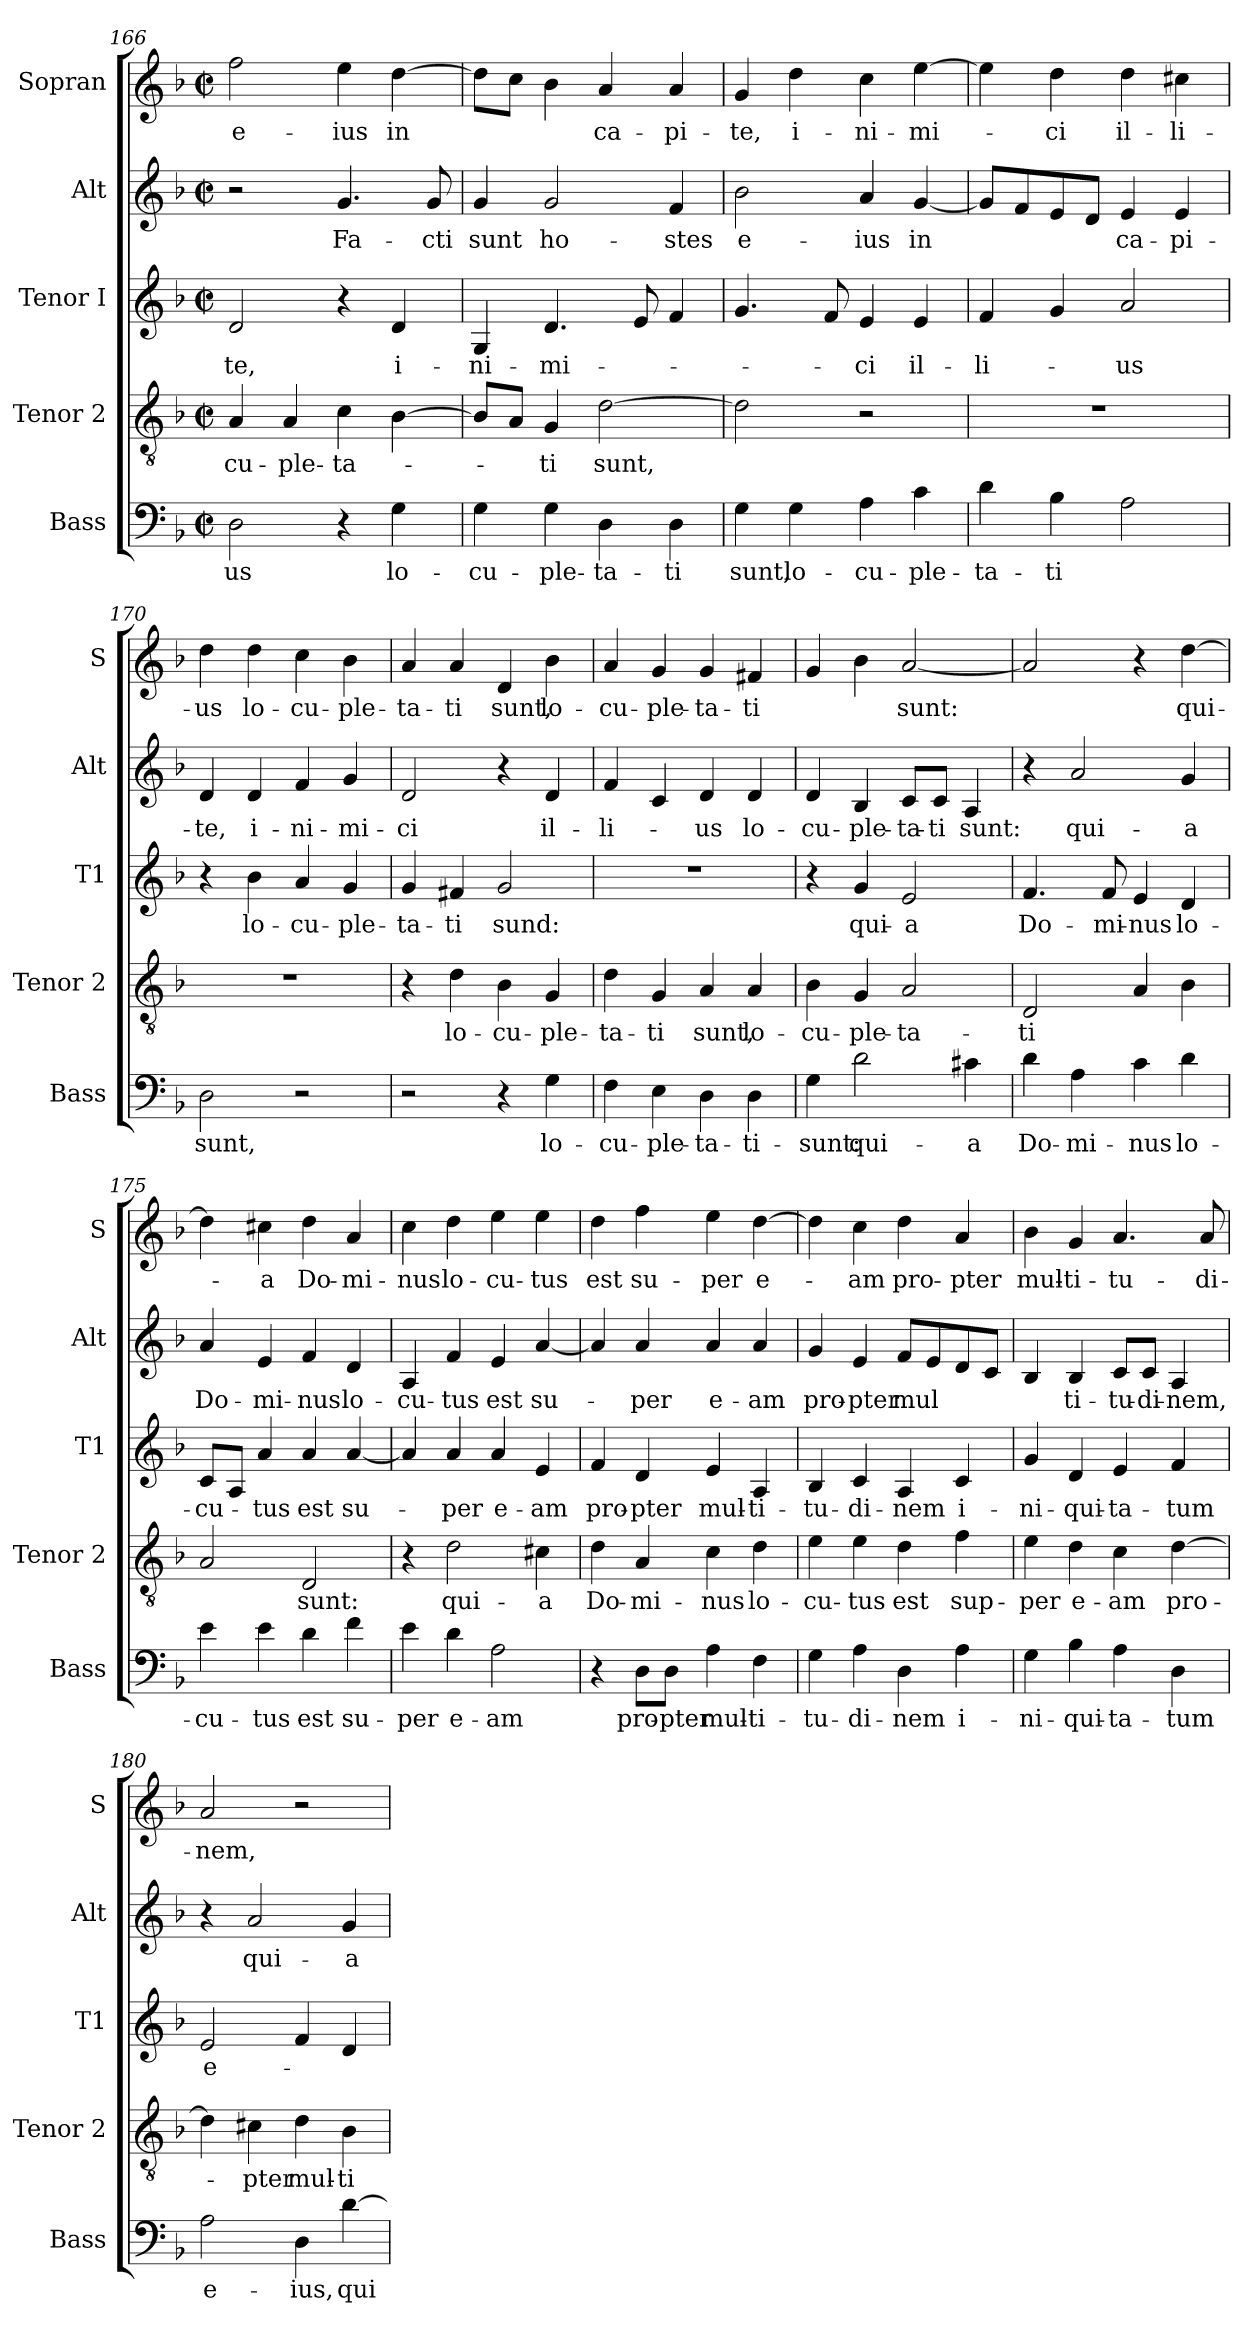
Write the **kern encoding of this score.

**kern	**text	**kern	**text	**kern	**text	**kern	**text	**kern	**text
*part5	*part5	*part4	*part4	*part3	*part3	*part2	*part2	*part1	*part1
*staff5	*staff5	*staff4	*staff4	*staff3	*staff3	*staff2	*staff2	*staff1	*staff1
*I"Bass	*	*I"Tenor 2	*	*I"Tenor I	*	*I"Alt	*	*I"Sopran	*
*I'Bass	*	*I'Tenor 2	*	*I'T1	*	*I'Alt	*	*I'S	*
!!LO:PB:g=z
*clefF4	*	*clefGv2	*	*clefG2	*	*clefG2	*	*clefG2	*
*k[b-]	*	*k[b-]	*	*k[b-]	*	*k[b-]	*	*k[b-]	*
*M2/2	*	*M2/2	*	*M2/2	*	*M2/2	*	*M2/2	*
*met(c|)	*	*met(c|)	*	*met(c|)	*	*met(c|)	*	*met(c|)	*
=166	=166	=166	=166	=166	=166	=166	=166	=166	=166
!	!LO:LY:b	!	!LO:LY:b	!	!LO:LY:b	!	!	!	!LO:LY:b
2D\	-us	4A/	-cu-	2d/	-te,	2r	.	2ff\	e-
!	!	!	!LO:LY:b	!	!	!	!	!	!
.	.	4A/	-ple-	.	.	.	.	.	.
!	!	!	!LO:LY:b	!	!	!	!LO:LY:b	!	!LO:LY:b
4r	.	4c\	-ta-	4r	.	4.g/	Fa-	4ee\	-ius
!	!LO:LY:b	!	!	!	!LO:LY:b	!	!	!	!LO:LY:b
4G\	lo-	[4B-\	.	4d/	i-	.	.	[4dd\	in
!	!	!	!	!	!	!	!LO:LY:b	!	!
.	.	.	.	.	.	8g/	-cti	.	.
=167	=167	=167	=167	=167	=167	=167	=167	=167	=167
!	!LO:LY:b	!	!	!	!LO:LY:b	!	!LO:LY:b	!	!
4G\	-cu-	8B-/L]	.	4G/	-ni-	4g/	sunt	8dd\L]	.
.	.	8A/J	.	.	.	.	.	8cc\J	.
!	!LO:LY:b	!	!LO:LY:b	!	!LO:LY:b	!	!LO:LY:b	!	!
4G\	-ple-	4G/	-ti	4.d/	-mi-	2g/	ho-	4b-\	.
!	!LO:LY:b	!	!LO:LY:b	!	!	!	!	!	!LO:LY:b
4D\	-ta-	[2d\	sunt,	.	.	.	.	4a/	ca-
.	.	.	.	8e/	.	.	.	.	.
!	!LO:LY:b	!	!	!	!	!	!LO:LY:b	!	!LO:LY:b
4D\	-ti	.	.	4f/	.	4f/	-stes	4a/	-pi-
=168	=168	=168	=168	=168	=168	=168	=168	=168	=168
!	!LO:LY:b	!	!	!	!	!	!LO:LY:b	!	!LO:LY:b
4G\	sunt,	2d\]	.	4.g/	.	2b-\	e-	4g/	-te,
!	!LO:LY:b	!	!	!	!	!	!	!	!LO:LY:b
4G\	lo-	.	.	.	.	.	.	4dd\	i-
.	.	.	.	8f/	.	.	.	.	.
!	!LO:LY:b	!	!	!	!LO:LY:b	!	!LO:LY:b	!	!LO:LY:b
4A\	-cu-	2r	.	4e/	-ci	4a/	-ius	4cc\	-ni-
!	!LO:LY:b	!	!	!	!LO:LY:b	!	!LO:LY:b	!	!LO:LY:b
4c\	-ple-	.	.	4e/	il-	[4g/	in	[4ee\	-mi-
=169	=169	=169	=169	=169	=169	=169	=169	=169	=169
!	!LO:LY:b	!	!	!	!LO:LY:b	!	!	!	!
4d\	-ta-	1r	.	4f/	-li-	8g/L]	.	4ee\]	.
.	.	.	.	.	.	8f/	.	.	.
!	!LO:LY:b	!	!	!	!	!	!	!	!LO:LY:b
4B-\	-ti	.	.	4g/	.	8e/	.	4dd\	-ci
.	.	.	.	.	.	8d/J	.	.	.
!	!	!	!	!	!LO:LY:b	!	!LO:LY:b	!	!LO:LY:b
2A\	.	.	.	2a/	-us	4e/	ca-	4dd\	il-
!	!	!	!	!	!	!	!LO:LY:b	!	!LO:LY:b
.	.	.	.	.	.	4e/	-pi-	4cc#X\	-li-
!!LO:LB:g=z
=170	=170	=170	=170	=170	=170	=170	=170	=170	=170
!	!LO:LY:b	!	!	!	!	!	!LO:LY:b	!	!LO:LY:b
2D\	sunt,	1r	.	4r	.	4d/	-te,	4dd\	-us
!	!	!	!	!	!LO:LY:b	!	!LO:LY:b	!	!LO:LY:b
.	.	.	.	4b-\	lo-	4d/	i-	4dd\	lo-
!	!	!	!	!	!LO:LY:b	!	!LO:LY:b	!	!LO:LY:b
2r	.	.	.	4a/	-cu-	4f/	-ni-	4cc\	-cu-
!	!	!	!	!	!LO:LY:b	!	!LO:LY:b	!	!LO:LY:b
.	.	.	.	4g/	-ple-	4g/	-mi-	4b-\	-ple-
=171	=171	=171	=171	=171	=171	=171	=171	=171	=171
!	!	!	!	!	!LO:LY:b	!	!LO:LY:b	!	!LO:LY:b
2r	.	4r	.	4g/	-ta-	2d/	-ci	4a/	-ta-
!	!	!	!LO:LY:b	!	!LO:LY:b	!	!	!	!LO:LY:b
.	.	4d\	lo-	4f#X/	-ti	.	.	4a/	-ti
!	!	!	!LO:LY:b	!	!LO:LY:b	!	!	!	!LO:LY:b
4r	.	4B-\	-cu-	2g/	sund:	4r	.	4d/	sunt,
!	!LO:LY:b	!	!LO:LY:b	!	!	!	!LO:LY:b	!	!LO:LY:b
4G\	lo-	4G/	-ple-	.	.	4d/	il-	4b-\	lo-
=172	=172	=172	=172	=172	=172	=172	=172	=172	=172
!	!LO:LY:b	!	!LO:LY:b	!	!	!	!LO:LY:b	!	!LO:LY:b
4F\	-cu-	4d\	-ta-	1r	.	4f/	-li-	4a/	-cu-
!	!LO:LY:b	!	!LO:LY:b	!	!	!	!	!	!LO:LY:b
4E\	-ple-	4G/	-ti	.	.	4c/	.	4g/	-ple-
!	!LO:LY:b	!	!LO:LY:b	!	!	!	!LO:LY:b	!	!LO:LY:b
4D\	-ta-	4A/	sunt,	.	.	4d/	-us	4g/	-ta-
!	!LO:LY:b	!	!LO:LY:b	!	!	!	!LO:LY:b	!	!LO:LY:b
4D\	-ti-	4A/	lo-	.	.	4d/	lo-	4f#X/	-ti
=173	=173	=173	=173	=173	=173	=173	=173	=173	=173
!	!LO:LY:b	!	!LO:LY:b	!	!	!	!LO:LY:b	!	!
4G\	-sunt:	4B-\	-cu-	4r	.	4d/	-cu-	4g/	.
!	!LO:LY:b	!	!LO:LY:b	!	!LO:LY:b	!	!LO:LY:b	!	!
2d\	qui-	4G/	-ple-	4g/	qui-	4B-/	-ple-	4b-\	.
!	!	!	!LO:LY:b	!	!LO:LY:b	!	!LO:LY:b	!	!LO:LY:b
.	.	2A/	-ta-	2e/	-a	8c/L	-ta-	[2a/	sunt:
!	!	!	!	!	!	!	!LO:LY:b	!	!
.	.	.	.	.	.	8c/J	-ti	.	.
!	!LO:LY:b	!	!	!	!	!	!LO:LY:b	!	!
4c#X\	-a	.	.	.	.	4A/	sunt:	.	.
!!LO:PB:g=z
=174	=174	=174	=174	=174	=174	=174	=174	=174	=174
!	!LO:LY:b	!	!LO:LY:b	!	!LO:LY:b	!	!	!	!
4d\	Do-	2D/	-ti	4.f/	Do-	4r	.	2a/]	.
!	!LO:LY:b	!	!	!	!	!	!LO:LY:b	!	!
4A\	-mi-	.	.	.	.	2a/	qui-	.	.
!	!	!	!	!	!LO:LY:b	!	!	!	!
.	.	.	.	8f/	-mi-	.	.	.	.
!	!LO:LY:b	!	!	!	!LO:LY:b	!	!	!	!
4c\	-nus	4A/	.	4e/	-nus	.	.	4r	.
!	!LO:LY:b	!	!	!	!LO:LY:b	!	!LO:LY:b	!	!LO:LY:b
4d\	lo-	4B-\	.	4d/	lo-	4g/	-a	[4dd\	qui-
=175	=175	=175	=175	=175	=175	=175	=175	=175	=175
!	!LO:LY:b	!	!	!	!LO:LY:b	!	!LO:LY:b	!	!
4e\	-cu-	2A/	.	8c/L	-cu-	4a/	Do-	4dd\]	.
.	.	.	.	8A/J	.	.	.	.	.
!	!LO:LY:b	!	!	!	!LO:LY:b	!	!LO:LY:b	!	!LO:LY:b
4e\	-tus	.	.	4a/	-tus	4e/	-mi-	4cc#X\	-a
!	!LO:LY:b	!	!LO:LY:b	!	!LO:LY:b	!	!LO:LY:b	!	!LO:LY:b
4d\	est	2D/	sunt:	4a/	est	4f/	-nus	4dd\	Do-
!	!LO:LY:b	!	!	!	!LO:LY:b	!	!LO:LY:b	!	!LO:LY:b
4f\	su-	.	.	[4a/	su-	4d/	lo-	4a/	-mi-
=176	=176	=176	=176	=176	=176	=176	=176	=176	=176
!	!LO:LY:b	!	!	!	!	!	!LO:LY:b	!	!LO:LY:b
4e\	-per	4r	.	4a/]	.	4A/	-cu-	4cc\	-nus
!	!LO:LY:b	!	!LO:LY:b	!	!LO:LY:b	!	!LO:LY:b	!	!LO:LY:b
4d\	e-	2d\	qui-	4a/	-per	4f/	-tus	4dd\	lo-
!	!LO:LY:b	!	!	!	!LO:LY:b	!	!LO:LY:b	!	!LO:LY:b
2A\	-am	.	.	4a/	e-	4e/	est	4ee\	-cu-
!	!	!	!LO:LY:b	!	!LO:LY:b	!	!LO:LY:b	!	!LO:LY:b
.	.	4c#X\	-a	4e/	-am	[4a/	su-	4ee\	-tus
=177	=177	=177	=177	=177	=177	=177	=177	=177	=177
!	!	!	!LO:LY:b	!	!LO:LY:b	!	!	!	!LO:LY:b
4r	.	4d\	Do-	4f/	pro-	4a/]	.	4dd\	est
!	!LO:LY:b	!	!LO:LY:b	!	!LO:LY:b	!	!LO:LY:b	!	!LO:LY:b
8D\L	pro-	4A/	-mi-	4d/	-pter	4a/	-per	4ff\	su-
!	!LO:LY:b	!	!	!	!	!	!	!	!
8D\J	-pter	.	.	.	.	.	.	.	.
!	!LO:LY:b	!	!LO:LY:b	!	!LO:LY:b	!	!LO:LY:b	!	!LO:LY:b
4A\	mul-	4c\	-nus	4e/	mul-	4a/	e-	4ee\	-per
!	!LO:LY:b	!	!LO:LY:b	!	!LO:LY:b	!	!LO:LY:b	!	!LO:LY:b
4F\	-ti-	4d\	lo-	4A/	-ti-	4a/	-am	[4dd\	e-
!!LO:LB:g=z
=178	=178	=178	=178	=178	=178	=178	=178	=178	=178
!	!LO:LY:b	!	!LO:LY:b	!	!LO:LY:b	!	!LO:LY:b	!	!
4G\	-tu-	4e\	-cu-	4B-/	-tu-	4g/	pro-	4dd\]	.
!	!LO:LY:b	!	!LO:LY:b	!	!LO:LY:b	!	!LO:LY:b	!	!LO:LY:b
4A\	-di-	4e\	-tus	4c/	-di-	4e/	-pter	4cc\	-am
!	!LO:LY:b	!	!LO:LY:b	!	!LO:LY:b	!	!LO:LY:b	!	!LO:LY:b
4D\	-nem	4d\	est	4A/	-nem	8f/L	mul	4dd\	pro-
.	.	.	.	.	.	8e/	.	.	.
!	!LO:LY:b	!	!LO:LY:b	!	!LO:LY:b	!	!	!	!LO:LY:b
4A\	i-	4f\	sup-	4c/	i-	8d/	.	4a/	-pter
.	.	.	.	.	.	8c/J	.	.	.
=179	=179	=179	=179	=179	=179	=179	=179	=179	=179
!	!LO:LY:b	!	!LO:LY:b	!	!LO:LY:b	!	!	!	!LO:LY:b
4G\	-ni-	4e\	-per	4g/	-ni-	4B-/	.	4b-\	mul-
!	!LO:LY:b	!	!LO:LY:b	!	!LO:LY:b	!	!LO:LY:b	!	!LO:LY:b
4B-\	-qui-	4d\	e-	4d/	-qui-	4B-/	ti-	4g/	-ti-
!	!LO:LY:b	!	!LO:LY:b	!	!LO:LY:b	!	!LO:LY:b	!	!LO:LY:b
4A\	-ta-	4c\	-am	4e/	-ta-	8c/L	-tu-	4.a/	-tu-
!	!	!	!	!	!	!	!LO:LY:b	!	!
.	.	.	.	.	.	8c/J	-di-	.	.
!	!LO:LY:b	!	!LO:LY:b	!	!LO:LY:b	!	!LO:LY:b	!	!
4D\	-tum	[4d\	pro-	4f/	-tum	4A/	-nem,	.	.
!	!	!	!	!	!	!	!	!	!LO:LY:b
.	.	.	.	.	.	.	.	8a/	-di-
=180	=180	=180	=180	=180	=180	=180	=180	=180	=180
!	!LO:LY:b	!	!	!	!LO:LY:b	!	!	!	!LO:LY:b
2A\	e-	4d\]	.	2e/	e-	4r	.	2a/	-nem,
!	!	!	!LO:LY:b	!	!	!	!LO:LY:b	!	!
.	.	4c#X\	-pter	.	.	2a/	qui-	.	.
!	!LO:LY:b	!	!LO:LY:b	!	!	!	!	!	!
4D\	-ius,	4d\	mul-	4f/	.	.	.	2r	.
!	!LO:LY:b	!	!LO:LY:b	!	!	!	!LO:LY:b	!	!
[4d\	qui-	4B-\	-ti-	4d/	.	4g/	-a	.	.
=	=	=	=	=	=	=	=	=	=
*-	*-	*-	*-	*-	*-	*-	*-	*-	*-
